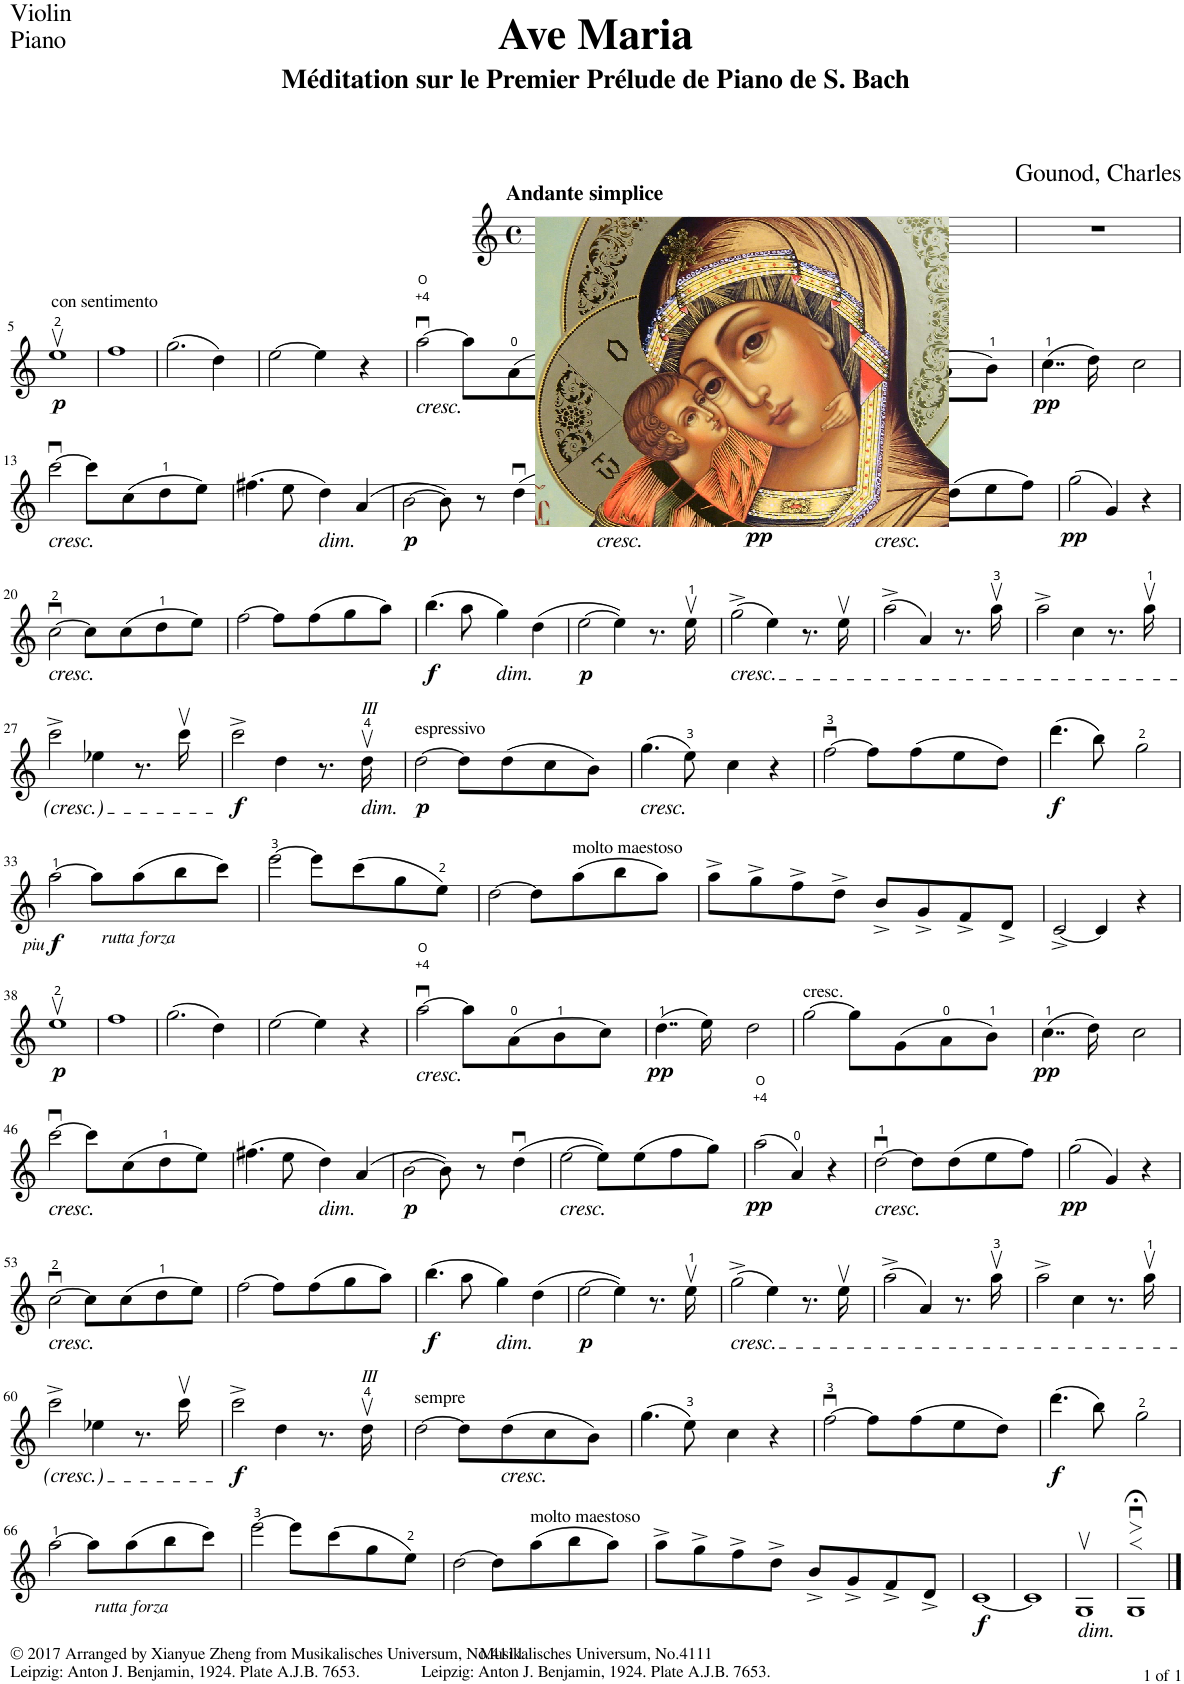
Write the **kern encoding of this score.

**kern	**dynam
*part1	*part1
*staff1	*staff1
*I"Violin	*
*I'Vln	*
*clefG2	*
*k[]	*
*M4/4	*
*met(c)	*
=1	=1
!LO:TX:a:B:t=Andante simplice	!
1r	.
=2	=2
1r	.
=3	=3
1r	.
=4	=4
1r	.
!!LO:LB:g=z
=5	=5
!LO:TX:a:t=con sentimento	!
!	!LO:DY:b
1eev	p
=6	=6
1ff	.
=7	=7
(2.gg\	.
4dd\)	.
=8	=8
[2ee\	.
4ee\]	.
4r	.
=9	=9
!LO:TX:b:i:t=cresc.	!
[2aau\	.
8aa\L]	.
(8a\	.
8b\	.
8cc\J)	.
=10	=10
!	!LO:DY:b
(4..dd\	pp
16ee\)	.
2dd\	.
=11	=11
!LO:TX:a:t=cresc.	!
[2gg\	.
8gg\L]	.
(8g\	.
8a\	.
8b\J)	.
=12	=12
!	!LO:DY:b
(4..cc\	pp
16dd\)	.
2cc\	.
!!LO:LB:g=z
=13	=13
!LO:TX:b:i:t=cresc.	!
[2cccu\	.
8ccc\L]	.
(8cc\	.
8dd\	.
8ee\J)	.
=14	=14
(4.ff#X\	.
8ee\	.
!LO:TX:b:i:t=dim.	!
4dd\)	.
(>4a/	.
=15	=15
!	!LO:DY:b
[2b\	p
8b\])	.
8r	.
(4ddu\	.
=16	=16
[2ee\	.
!LO:TX:b:i:t=cresc.	!
8ee\L])	.
(8ee\	.
8ff\	.
8gg\J)	.
=17	=17
!	!LO:DY:b
(2aa\	pp
4a/)	.
4r	.
=18	=18
!LO:TX:b:i:t=cresc.	!
[2ddu\	.
8dd\L]	.
(8dd\	.
8ee\	.
8ff\J)	.
=19	=19
!	!LO:DY:b
(2gg\	pp
4g/)	.
4r	.
!!LO:LB:g=z
=20	=20
!LO:TX:b:i:t=cresc.	!
[2ccu\	.
8cc\L]	.
(8cc\	.
8dd\	.
8ee\J)	.
=21	=21
[2ff\	.
8ff\L]	.
(8ff\	.
8gg\	.
8aa\J)	.
=22	=22
!	!LO:DY:b
(4.bb\	f
8aa\	.
!LO:TX:b:i:t=dim.	!
4gg\)	.
(4dd\	.
=23	=23
!	!LO:DY:b
[2ee\	p
4ee\])	.
8.r	.
16eev\	.
=24	=24
!LO:TX:b:i:t=cresc.	!
(2gg^\	.
4ee\)	.
8.r	.
16eev\	.
=25	=25
(2aa^\	.
4a/)	.
8.r	.
16aav\	.
=26	=26
2aa^\	.
4cc\	.
8.r	.
16aav\	.
!!LO:LB:g=z
=27	=27
2ccc^\	.
4ee-X\	.
8.r	.
16cccv\	.
=28	=28
!	!LO:DY:b
2ccc^\	f
4dd\	.
8.r	.
!LO:TX:a:i:t=III	!
!LO:TX:b:i:t=dim.	!
16ddv\	.
=29	=29
!LO:TX:a:t=espressivo	!
!	!LO:DY:b
[2dd\	p
8dd\L]	.
(8dd\	.
8cc\	.
8b\J)	.
=30	=30
!LO:TX:b:i:t=cresc.	!
(4.gg\	.
8ee\)	.
4cc\	.
4r	.
=31	=31
[2ffu\	.
8ff\L]	.
(8ff\	.
8ee\	.
8dd\J)	.
=32	=32
!	!LO:DY:b
(4.ddd\	f
8bb\)	.
2gg\	.
!!LO:LB:g=z
=33	=33
!	!LO:DY:b
!	!LO:DY:n=1:b
[2aa\	other-dynamics f
8aa\L]	.
!	!LO:DY:n=2:b
(8aa\	other-dynamics
8bb\	.
8ccc\J)	.
=34	=34
[2eee\	.
8eee\L]	.
(8cccv\	.
8gg\	.
8ee\J)	.
=35	=35
[2dd\	.
8dd\L]	.
!LO:TX:a:t=molto maestoso	!
(8aa\	.
8bb\	.
8aa\J)	.
=36	=36
8aa^\L	.
8gg^\	.
8ff^\	.
8dd^\J	.
8b^/L	.
8g^/	.
8f^/	.
8d^/J	.
=37	=37
[2c^/	.
4c/]	.
4r	.
!!LO:LB:g=z
=38	=38
!	!LO:DY:b
1eev	p
=39	=39
1ff	.
=40	=40
(2.gg\	.
4dd\)	.
=41	=41
[2ee\	.
4ee\]	.
4r	.
=42	=42
!LO:TX:b:i:t=cresc.	!
[2aau\	.
8aa\L]	.
(8a\	.
8b\	.
8cc\J)	.
=43	=43
!	!LO:DY:b
(4..dd\	pp
16ee\)	.
2dd\	.
=44	=44
!LO:TX:a:t=cresc.	!
[2gg\	.
8gg\L]	.
(8g\	.
8a\	.
8b\J)	.
=45	=45
!	!LO:DY:b
(4..cc\	pp
16dd\)	.
2cc\	.
!!LO:LB:g=z
=46	=46
!LO:TX:b:i:t=cresc.	!
[2cccu\	.
8ccc\L]	.
(8cc\	.
8dd\	.
8ee\J)	.
=47	=47
(4.ff#X\	.
8ee\	.
!LO:TX:b:i:t=dim.	!
4dd\)	.
(>4a/	.
=48	=48
!	!LO:DY:b
[2b\	p
8b\])	.
8r	.
(4ddu\	.
=49	=49
!LO:TX:b:i:t=cresc.	!
[2ee\	.
8ee\L])	.
(8ee\	.
8ff\	.
8gg\J)	.
=50	=50
!	!LO:DY:b
(2aa\	pp
4a/)	.
4r	.
=51	=51
!LO:TX:b:i:t=cresc.	!
[2ddu\	.
8dd\L]	.
(8dd\	.
8ee\	.
8ff\J)	.
=52	=52
!	!LO:DY:b
(2gg\	pp
4g/)	.
4r	.
!!LO:LB:g=z
=53	=53
!LO:TX:b:i:t=cresc.	!
[2ccu\	.
8cc\L]	.
(8cc\	.
8dd\	.
8ee\J)	.
=54	=54
[2ff\	.
8ff\L]	.
(8ff\	.
8gg\	.
8aa\J)	.
=55	=55
!	!LO:DY:b
(4.bb\	f
8aa\	.
!LO:TX:b:i:t=dim.	!
4gg\)	.
(4dd\	.
=56	=56
!	!LO:DY:b
[2ee\	p
4ee\])	.
8.r	.
16eev\	.
=57	=57
!LO:TX:b:i:t=cresc.	!
(2gg^\	.
4ee\)	.
8.r	.
16eev\	.
=58	=58
(2aa^\	.
4a/)	.
8.r	.
16aav\	.
=59	=59
2aa^\	.
4cc\	.
8.r	.
16aav\	.
!!LO:LB:g=z
=60	=60
2ccc^\	.
4ee-X\	.
8.r	.
16cccv\	.
=61	=61
!	!LO:DY:b
2ccc^\	f
4dd\	.
8.r	.
!LO:TX:a:i:t=III	!
16ddv\	.
=62	=62
!LO:TX:a:t=sempre	!
[2dd\	.
8dd\L]	.
!LO:TX:b:i:t=cresc.	!
(8dd\	.
8cc\	.
8b\J)	.
=63	=63
(4.gg\	.
8ee\)	.
4cc\	.
4r	.
=64	=64
[2ffu\	.
8ff\L]	.
(8ff\	.
8ee\	.
8dd\J)	.
=65	=65
!	!LO:DY:b
(4.ddd\	f
8bb\)	.
2gg\	.
!!LO:LB:g=z
=66	=66
[2aa\	.
8aa\L]	.
!	!LO:DY:b
(8aa\	other-dynamics
8bb\	.
8ccc\J)	.
=67	=67
[2eee\	.
8eee\L]	.
(8ccc\	.
8gg\	.
8ee\J)	.
=68	=68
[2dd\	.
8dd\L]	.
!LO:TX:a:t=molto maestoso	!
(8aa\	.
8bb\	.
8aa\J)	.
=69	=69
8aa^\L	.
8gg^\	.
8ff^\	.
8dd^\J	.
8b^/L	.
8g^/	.
8f^/	.
8d^/J	.
=70	=70
!	!LO:DY:b
[1c	f
=71	=71
1c]	.
=72	=72
!LO:TX:b:i:t=dim.	!
1Gv	.
=73	=73
1G;<u>>	.
==	==
*-	*-
